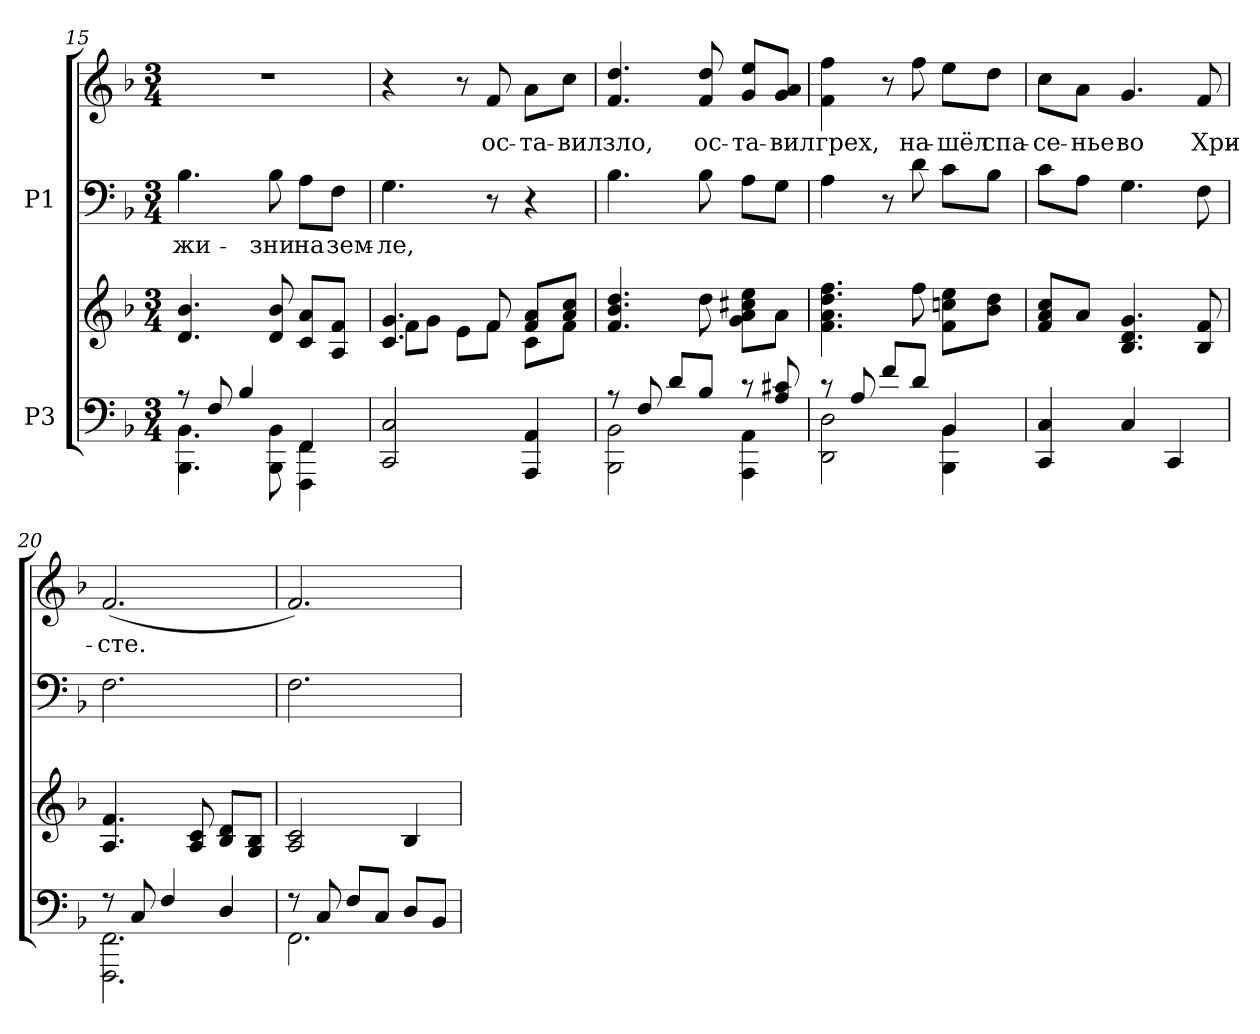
**kern	**kern	**kern	**text	**kern	**text
*part2	*part2	*part1	*part1	*part1	*part1
*staff4	*staff3	*staff2	*staff2	*staff1	*staff1
*I"P3	*	*I"P1	*	*	*
*clefF4	*clefG2	*clefF4	*	*clefG2	*
*k[b-]	*k[b-]	*k[b-]	*	*k[b-]	*
*F:	*F:	*F:	*	*F:	*
*M3/4	*M3/4	*M3/4	*	*M3/4	*
=15	=15	=15	=15	=15	=15
*^	*	*	*	*	*
!	!	!	!	!LO:LY:a:color=#000000	!LO:N:vis=1	!
8r	4.BBB-i\ 4.BB-i	4.di/ 4.b-i	4.B-i\	жи-	2.r	.
8Fi/	.	.	.	.	.	.
4B-i/	.	.	.	.	.	.
!	!	!	!	!LO:LY:a:color=#000000	!	!
.	8BBB-i\ 8BB-i	8di/ 8b-i	8B-i\	-зни	.	.
!	!	!	!	!LO:LY:a:color=#000000	!	!
4FFi/	4FFFi\ 4FFi	8ci/ 8aiL	8Ai\L	на	.	.
!	!	!	!	!LO:LY:a:color=#000000	!	!
.	.	8Ai/ 8fiJ	8Fi\J	зем-	.	.
*v	*v	*	*	*	*	*
!!LO:LB:g=z
=16	=16	=16	=16	=16	=16
*	*^	*	*	*	*
!	!	!	!	!LO:LY:a:color=#000000	!	!
2CCi/ 2Ci	4.ci/ 4.gi	8fi\L	4.Gi\	-ле,	4r	.
.	.	8gi\J	.	.	.	.
.	.	8ei\L	.	.	8r	.
!	!	!	!	!	!	!LO:LY:b:color=#000000
.	8fi/	8fi\J	8r	.	8fi/	ос-
!	!	!	!	!	!	!LO:LY:b:color=#000000
4AAAi/ 4AAi	8fi/ 8aiL	8ci\L	4r	.	8ai\L	-та-
!	!	!	!	!	!	!LO:LY:b:color=#000000
.	8ai/ 8cciJ	8fi\J	.	.	8cci\J	-вил
*	*v	*v	*	*	*	*
=17	=17	=17	=17	=17	=17
*^	*	*	*	*	*
*	*	*^	*	*	*	*
!	!	!	!	!	!	!	!LO:LY:b:color=#000000
*	*	*v	*v	*	*	*	*
8r	2BBB-i\ 2BB-i	4.fi/ 4.b-i 4.ddi	4.B-i\	.	4.fi/ 4.ddi	зло,
8Fi/	.	.	.	.	.	.
8di/L	.	.	.	.	.	.
!	!	!	!	!	!	!LO:LY:b:color=#000000
8B-i/J	.	8ddi\	8B-i\	.	8fi/ 8ddi	ос-
!	!	!	!	!	!	!LO:LY:b:color=#000000
8r	4AAAi\ 4AAi	8gi\ 8ai 8cc#Xi 8eeiL	8Ai\L	.	8gi/ 8eeiL	-та-
!	!	!	!	!	!	!LO:LY:b:color=#000000
8Ai/ 8c#Xi	.	8ai\J	8Gi\J	.	8gi/ 8aiJ	-вил
=18	=18	=18	=18	=18	=18	=18
!	!	!	!	!	!	!LO:LY:b:color=#000000
8r	2DDi\ 2Di	4.fi\ 4.ai 4.ddi 4.ffi	4Ai\	.	4fi\ 4ffi	грех,
8Ai/	.	.	.	.	.	.
8fi/L	.	.	8r	.	8r	.
!	!	!	!	!	!	!LO:LY:b:color=#000000
8di/J	.	8ffi\	8di\	.	8ffi\	на-
!	!	!	!	!	!	!LO:LY:b:color=#000000
4BB-i/	4BBB-i\ 4BB-i	8fi\ 8ccni 8eeiL	8ci\L	.	8eei\L	-шёл
!	!	!	!	!	!	!LO:LY:b:color=#000000
.	.	8b-i\ 8ddiJ	8B-i\J	.	8ddi\J	спа-
*v	*v	*	*	*	*	*
=19	=19	=19	=19	=19	=19
!	!	!	!	!	!LO:LY:b:color=#000000
4CCi/ 4Ci	8fi/ 8ai 8cciL	8ci\L	.	8cci\L	-се-
!	!	!	!	!	!LO:LY:b:color=#000000
.	8ai/J	8Ai\J	.	8ai\J	-нье
!	!	!	!	!	!LO:LY:b:color=#000000
4Ci/	4.B-i/ 4.di 4.gi	4.Gi\	.	4.gi/	во
4CCi/	.	.	.	.	.
!	!	!	!	!	!LO:LY:b:color=#000000
.	8B-i/ 8fi	8Fi\	.	8fi/	Хри-
=20	=20	=20	=20	=20	=20
*^	*	*	*	*	*
!	!	!	!	!	!	!LO:LY:b:color=#000000
8r	2.FFFi\ 2.FFi	4.Ai/ 4.fi	2.Fi\	.	(2.fi/	-сте.
8Ci/	.	.	.	.	.	.
4Fi/	.	.	.	.	.	.
.	.	8Ai/ 8ci	.	.	.	.
4Di/	.	8B-i/ 8diL	.	.	.	.
.	.	8Gi/ 8B-iJ	.	.	.	.
!!LO:PB:g=z
=21	=21	=21	=21	=21	=21	=21
8r	2.FFi\	2Ai/ 2ci	2.Fi\	.	2.fi/)	.
8Ci/	.	.	.	.	.	.
8Fi/L	.	.	.	.	.	.
8Ci/J	.	.	.	.	.	.
8Di/L	.	4B-i/	.	.	.	.
8BB-i/J	.	.	.	.	.	.
*v	*v	*	*	*	*	*
=	=	=	=	=	=
*-	*-	*-	*-	*-	*-
